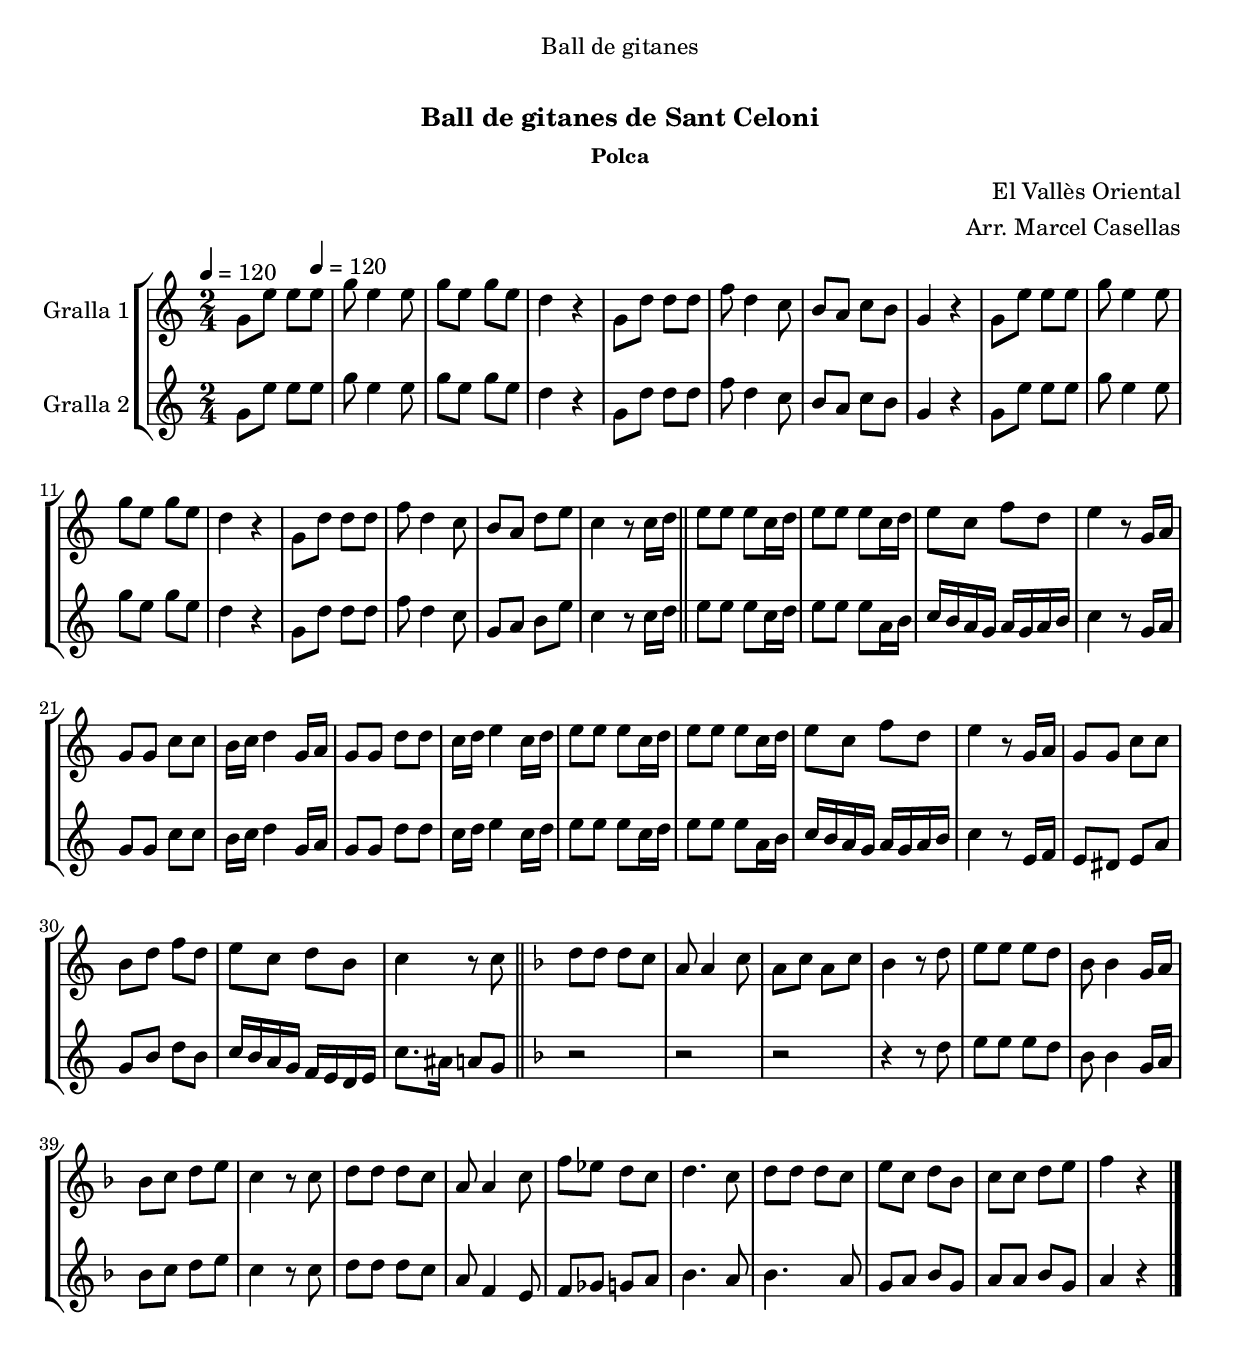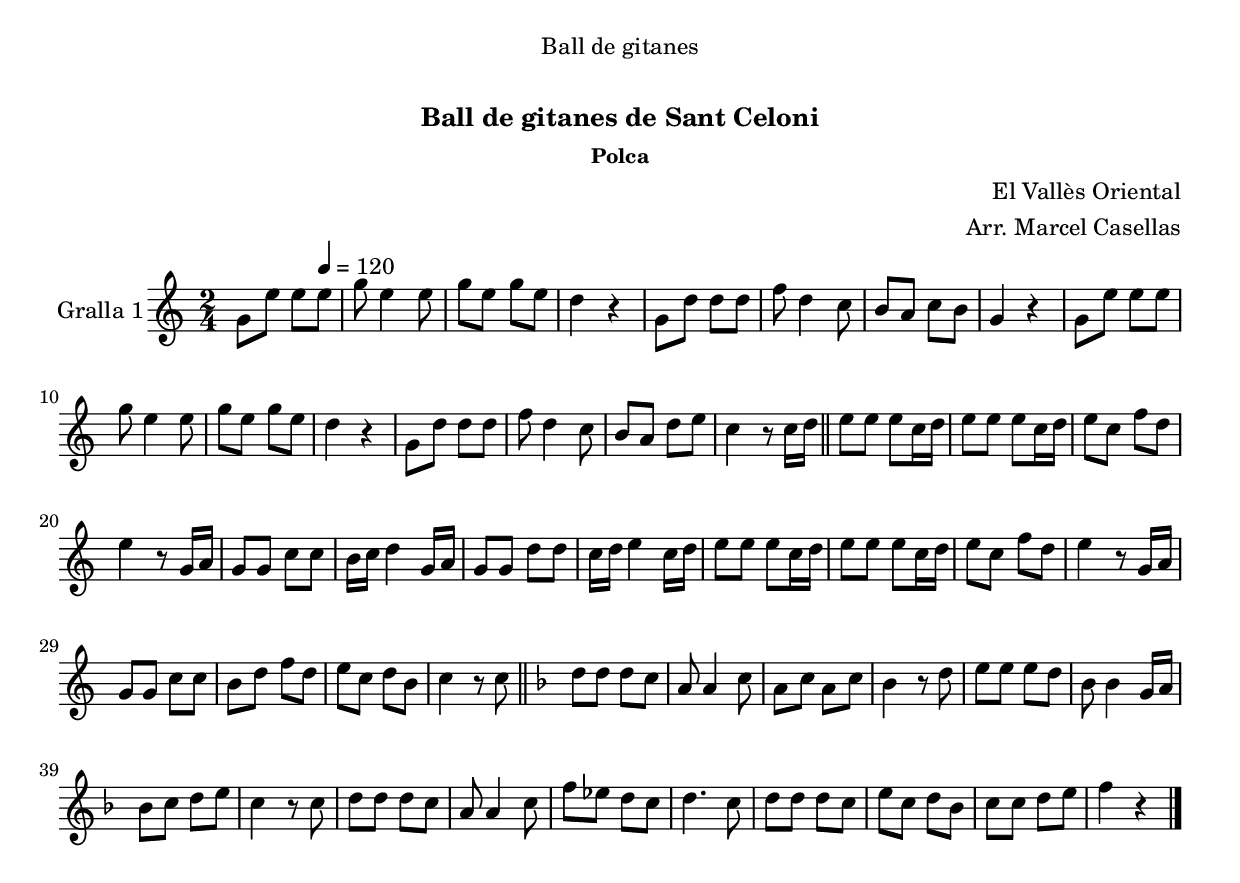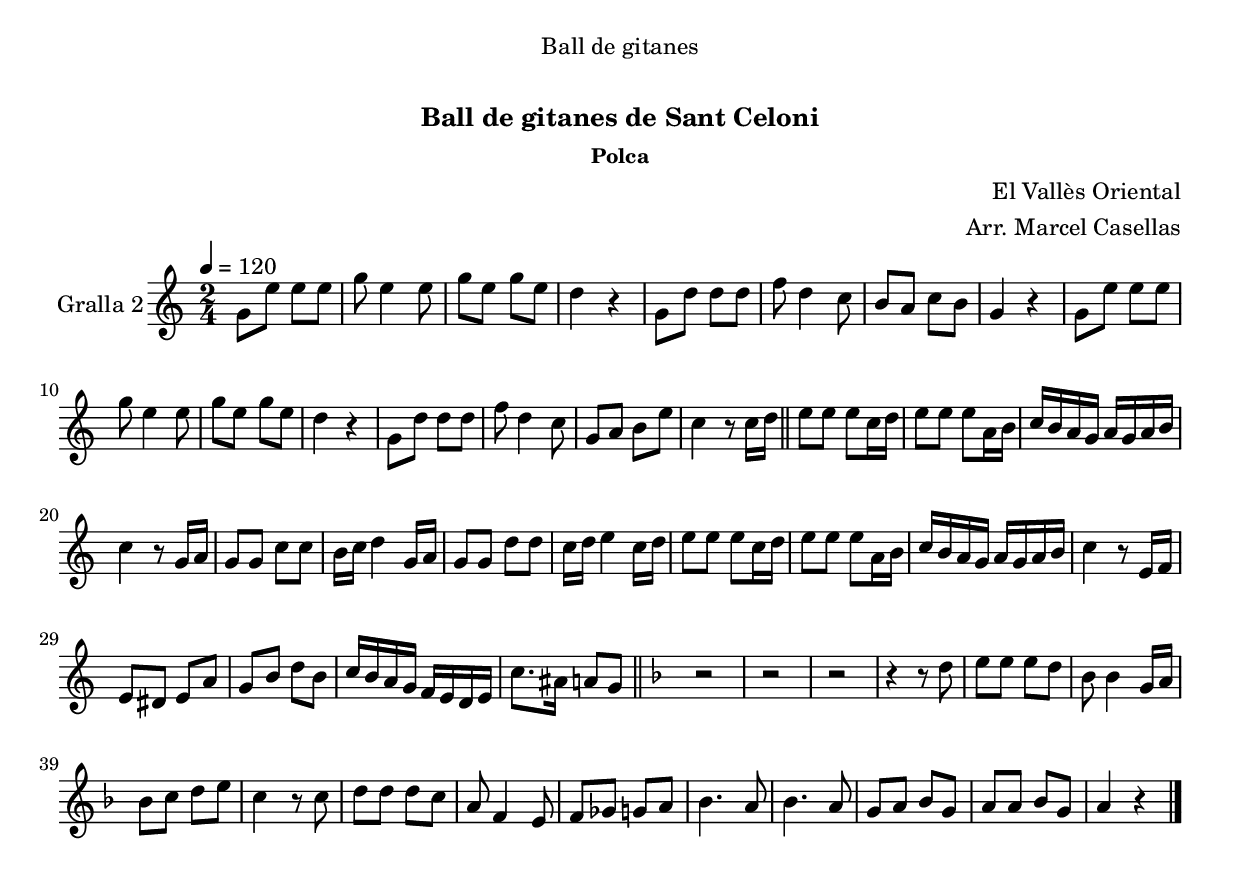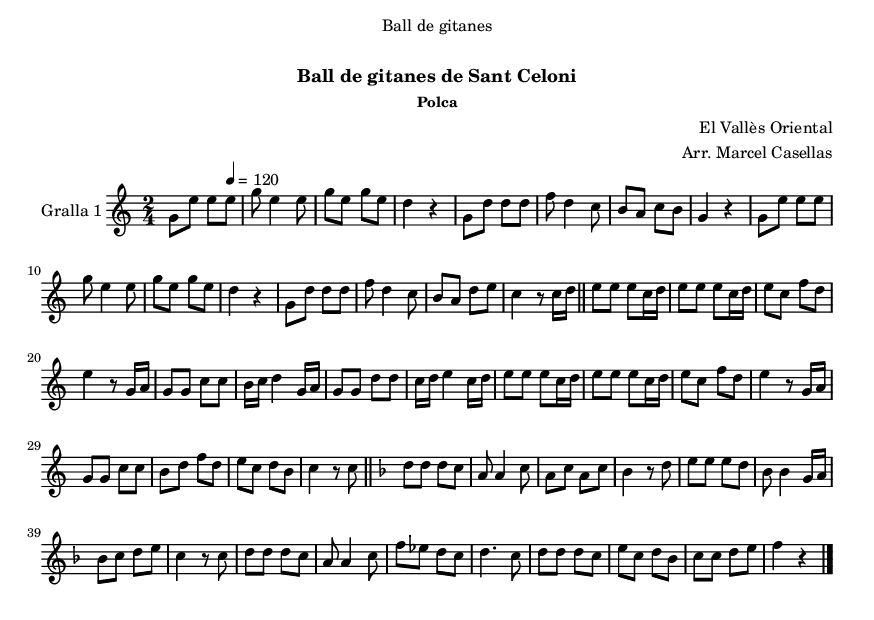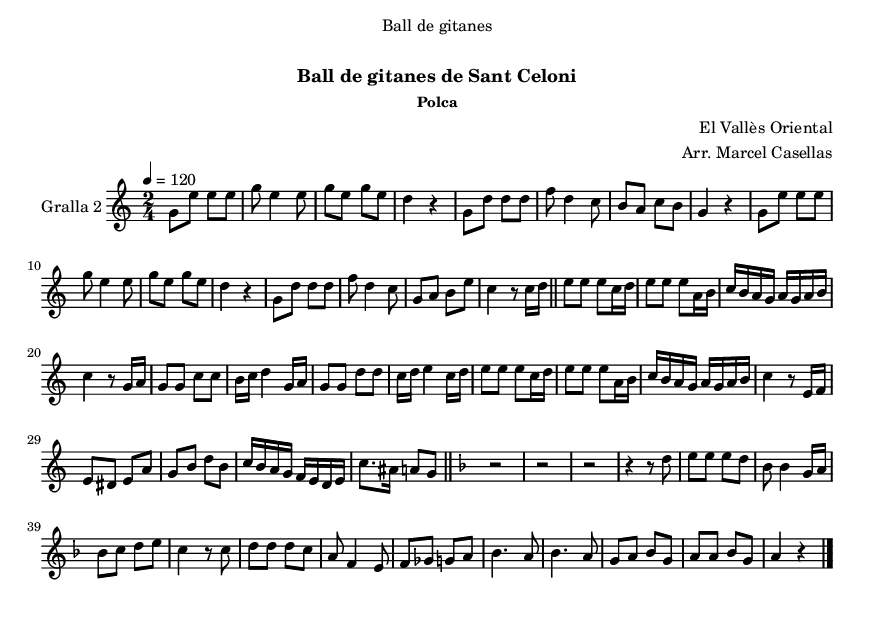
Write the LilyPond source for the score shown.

\version "2.16.0"

\header {
  dedication="Ball de gitanes"
  title="   "
  subtitle="Ball de gitanes de Sant Celoni"
  subsubtitle="Polca"
  poet=""
  meter=""
  piece=""
  composer="El Vallès Oriental"
  arranger="Arr. Marcel Casellas"
  opus=""
  instrument=""
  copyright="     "
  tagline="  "
}

liniaroAa =
\relative g'
{
  \clef treble
  \key c \major
  \time 2/4
  g8 e' e \tempo 4 = 120 e  |
  g8 e4 e8  |
  g8 e g e  |
  d4 r  |
  %05
  g,8 d' d d  |
  f8 d4 c8  |
  b8 a c b  |
  g4 r  |
  g8 e' e e  |
  %10
  g8 e4 e8  |
  g8 e g e  |
  d4 r  |
  g,8 d' d d  |
  f8 d4 c8  |
  %15
  b8 a d e  |
  c4 r8 c16 d  \bar "||"
  e8 e e c16 d  |
  e8 e e c16 d  |
  e8 c f d  |
  %20
  e4 r8 g,16 a  |
  g8 g c c  |
  b16 c d4 g,16 a  |
  g8 g d' d  |
  c16 d e4 c16 d  |
  %25
  e8 e e c16 d  |
  e8 e e c16 d  |
  e8 c f d  |
  e4 r8 g,16 a  |
  g8 g c c  |
  %30
  b8 d f d  |
  e8 c d b  |
  c4 r8 c  \bar "||"
  \key f \major   d8 d d c  |
  a8 a4 c8  |
  %35
  a8 c a c  |
  bes4 r8 d  |
  e8 e e d  |
  bes8 bes4 g16 a  |
  bes8 c d e  |
  %40
  c4 r8 c  |
  d8 d d c  |
  a8 a4 c8  |
  f8 ees d c  |
  d4. c8  |
  %45
  d8 d d c  |
  e8 c d bes  |
  c8 c d e  |
  f4 r  \bar "|."
}

liniaroAb =
\relative g'
{
  \tempo 4 = 120
  \clef treble
  \key c \major
  \time 2/4
  g8 e' e e  |
  g8 e4 e8  |
  g8 e g e  |
  d4 r  |
  %05
  g,8 d' d d  |
  f8 d4 c8  |
  b8 a c b  |
  g4 r  |
  g8 e' e e  |
  %10
  g8 e4 e8  |
  g8 e g e  |
  d4 r  |
  g,8 d' d d  |
  f8 d4 c8  |
  %15
  g8 a b e  |
  c4 r8 c16 d  \bar "||"
  e8 e e c16 d  |
  e8 e e a,16 b  |
  c16 b a g a g a b  |
  %20
  c4 r8 g16 a  |
  g8 g c c  |
  b16 c d4 g,16 a  |
  g8 g d' d  |
  c16 d e4 c16 d  |
  %25
  e8 e e c16 d  |
  e8 e e a,16 b  |
  c16 b a g a g a b  |
  c4 r8 e,16 f  |
  e8 dis e a  |
  %30
  g8 b d b  |
  c16 b a g f e d e  |
  c'8. ais16 a8 g  \bar "||"
  \key f \major   r2  |
  r2  |
  %35
  r2  |
  r4 r8 d'  |
  e8 e e d  |
  bes8 bes4 g16 a  |
  bes8 c d e  |
  %40
  c4 r8 c  |
  d8 d d c  |
  a8 f4 e8  |
  f8 ges g a  |
  bes4. a8  |
  %45
  bes4. a8  |
  g8 a bes g  |
  a8 a bes g  |
  a4 r  \bar "|."
}

\book {

\paper {
  print-page-number = false
}

\bookpart {
  \score {
    \new StaffGroup {
      \override Score.RehearsalMark #'self-alignment-X = #LEFT
      <<
        \new Staff \with {instrumentName = #"Gralla 1" } \liniaroAa
        \new Staff \with {instrumentName = #"Gralla 2" } \liniaroAb
      >>
    }
    \layout {}
  }\score { \unfoldRepeats
    \new StaffGroup {
      \override Score.RehearsalMark #'self-alignment-X = #LEFT
      <<
        \new Staff \with {instrumentName = #"Gralla 1" } \liniaroAa
        \new Staff \with {instrumentName = #"Gralla 2" } \liniaroAb
      >>
    }
    \midi {}
  }
}

\bookpart {
  \header {}
  \score {
    \new StaffGroup {
      \override Score.RehearsalMark #'self-alignment-X = #LEFT
      <<
        \new Staff \with {instrumentName = #"Gralla 1" } \liniaroAa
      >>
    }
    \layout {}
  }\score { \unfoldRepeats
    \new StaffGroup {
      \override Score.RehearsalMark #'self-alignment-X = #LEFT
      <<
        \new Staff \with {instrumentName = #"Gralla 1" } \liniaroAa
      >>
    }
    \midi {}
  }
}

\bookpart {
  \header {}
  \score {
    \new StaffGroup {
      \override Score.RehearsalMark #'self-alignment-X = #LEFT
      <<
        \new Staff \with {instrumentName = #"Gralla 2" } \liniaroAb
      >>
    }
    \layout {}
  }\score { \unfoldRepeats
    \new StaffGroup {
      \override Score.RehearsalMark #'self-alignment-X = #LEFT
      <<
        \new Staff \with {instrumentName = #"Gralla 2" } \liniaroAb
      >>
    }
    \midi {}
  }
}

}

\book {

\paper {
  print-page-number = false
  #(set-paper-size "a6landscape")
  #(layout-set-staff-size 14)
}

\bookpart {
  \header {}
  \score {
    \new StaffGroup {
      \override Score.RehearsalMark #'self-alignment-X = #LEFT
      <<
        \new Staff \with {instrumentName = #"Gralla 1" } \liniaroAa
      >>
    }
    \layout {}
  }
}

\bookpart {
  \header {}
  \score {
    \new StaffGroup {
      \override Score.RehearsalMark #'self-alignment-X = #LEFT
      <<
        \new Staff \with {instrumentName = #"Gralla 2" } \liniaroAb
      >>
    }
    \layout {}
  }
}

}

